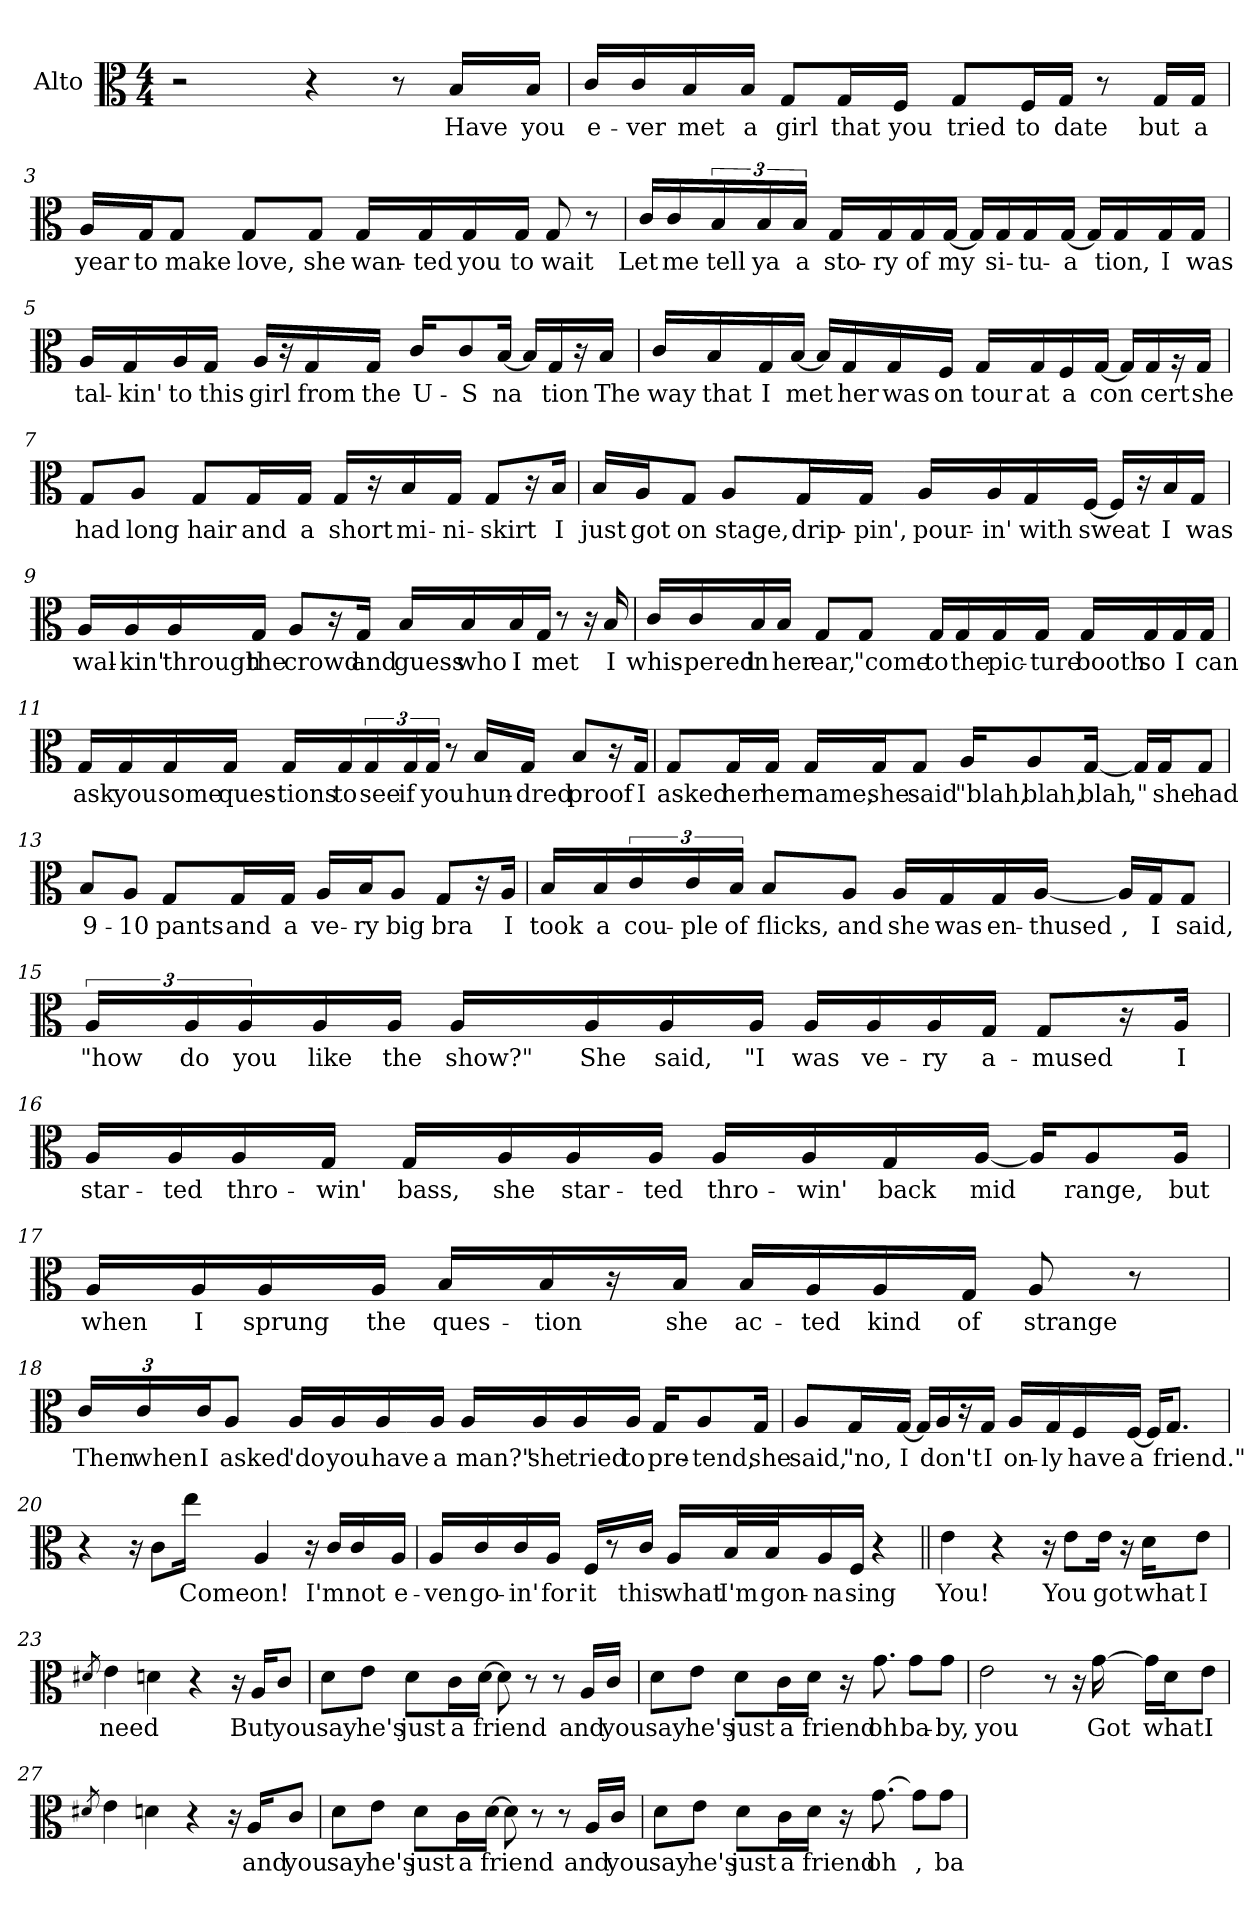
**kern	**text
*part1	*part1
*staff1	*staff1
*I"Alto	*
*I'A	*
*clefC3	*
*k[]	*
*C:	*
*M4/4	*
=1	=1
2r	.
4r	.
8r	.
!LO:N:head=solid	!LO:LY:b
16B/LL	Have
!LO:N:head=solid	!LO:LY:b
16B/JJ	you
=2	=2
!LO:N:head=solid	!LO:LY:b
16c/LL	e-
!LO:N:head=solid	!LO:LY:b
16c/	-ver
!LO:N:head=solid	!LO:LY:b
16B/	met
!LO:N:head=solid	!LO:LY:b
16B/JJ	a
!LO:N:head=solid	!LO:LY:b
8G/L	girl
!LO:N:head=solid	!LO:LY:b
16G/L	that
!LO:N:head=solid	!LO:LY:b
16F/JJ	you
!LO:N:head=solid	!LO:LY:b
8G/L	tried
!LO:N:head=solid	!LO:LY:b
16F/L	to
!LO:N:head=solid	!LO:LY:b
16G/JJ	date
!	!LO:LY:b
8r	,
!LO:N:head=solid	!LO:LY:b
16G/LL	but
!LO:N:head=solid	!LO:LY:b
16G/JJ	a
!!LO:LB:g=z
=3	=3
!LO:N:head=solid	!LO:LY:b
16A/LL	year
!LO:N:head=solid	!LO:LY:b
16G/J	to
!LO:N:head=solid	!LO:LY:b
8G/J	make
!LO:N:head=solid	!LO:LY:b
8G/L	love,
!LO:N:head=solid	!LO:LY:b
8G/J	she
!LO:N:head=solid	!LO:LY:b
16G/LL	wan-
!LO:N:head=solid	!LO:LY:b
16G/	-ted
!LO:N:head=solid	!LO:LY:b
16G/	you
!LO:N:head=solid	!LO:LY:b
16G/JJ	to
!LO:N:head=solid	!LO:LY:b
8G/	wait
!	!LO:LY:b
8r	?
=4	=4
!LO:N:head=solid	!LO:LY:b
16c/LL	Let
!LO:N:head=solid	!LO:LY:b
16c/	me
!LO:N:head=solid	!LO:LY:b
24B/	tell
!LO:N:head=solid	!LO:LY:b
24B/	ya
!LO:N:head=solid	!LO:LY:b
24B/JJ	a
!LO:N:head=solid	!LO:LY:b
16G/LL	sto-
!LO:N:head=solid	!LO:LY:b
16G/	-ry
!LO:N:head=solid	!LO:LY:b
16G/	of
!LO:N:head=solid	!LO:LY:b
[16G/JJ	my
!LO:N:head=solid	!
16G/LL]	.
!LO:N:head=solid	!LO:LY:b
16G/	si-
!LO:N:head=solid	!LO:LY:b
16G/	-tu-
!LO:N:head=solid	!LO:LY:b
[16G/JJ	-a
!LO:N:head=solid	!
16G/LL]	.
!LO:N:head=solid	!LO:LY:b
16G/	tion,
!LO:N:head=solid	!LO:LY:b
16G/	I
!LO:N:head=solid	!LO:LY:b
16G/JJ	was
!!LO:LB:g=z
=5	=5
!LO:N:head=solid	!LO:LY:b
16A/LL	tal-
!LO:N:head=solid	!LO:LY:b
16G/	-kin'
!LO:N:head=solid	!LO:LY:b
16A/	to
!LO:N:head=solid	!LO:LY:b
16G/JJ	this
!LO:N:head=solid	!LO:LY:b
16A/KL	girl
16r	.
!LO:N:head=solid	!LO:LY:b
16G/L	from
!LO:N:head=solid	!LO:LY:b
16G/JJ	the
!LO:N:head=solid	!LO:LY:b
16c/KL	U-
!LO:N:head=solid	!LO:LY:b
8c/	-S
!LO:N:head=solid	!LO:LY:b
[16B/Jk	na
!LO:N:head=solid	!
16B/LL]	.
!LO:N:head=solid	!LO:LY:b
16G/J	tion
!	!LO:LY:b
16r	.
!LO:N:head=solid	!LO:LY:b
16B/Jk	The
=6	=6
!LO:N:head=solid	!LO:LY:b
16c/LL	way
!LO:N:head=solid	!LO:LY:b
16B/	that
!LO:N:head=solid	!LO:LY:b
16G/	I
!LO:N:head=solid	!LO:LY:b
[16B/JJ	met
!LO:N:head=solid	!
16B/LL]	.
!LO:N:head=solid	!LO:LY:b
16G/	her
!LO:N:head=solid	!LO:LY:b
16G/	was
!LO:N:head=solid	!LO:LY:b
16F/JJ	on
!LO:N:head=solid	!LO:LY:b
16G/LL	tour
!LO:N:head=solid	!LO:LY:b
16G/	at
!LO:N:head=solid	!LO:LY:b
16F/	a
!LO:N:head=solid	!LO:LY:b
[16G/JJ	con
!LO:N:head=solid	!
16G/LL]	.
!LO:N:head=solid	!LO:LY:b
16G/J	cert
!	!LO:LY:b
16r	,
!LO:N:head=solid	!LO:LY:b
16G/Jk	she
!!LO:LB:g=z
=7	=7
!LO:N:head=solid	!LO:LY:b
8G/L	had
!LO:N:head=solid	!LO:LY:b
8A/J	long
!LO:N:head=solid	!LO:LY:b
8G/L	hair
!LO:N:head=solid	!LO:LY:b
16G/L	and
!LO:N:head=solid	!LO:LY:b
16G/JJ	a
!LO:N:head=solid	!LO:LY:b
16G/KL	short
16r	.
!LO:N:head=solid	!LO:LY:b
16B/L	mi-
!LO:N:head=solid	!LO:LY:b
16G/JJ	-ni-
!LO:N:head=solid	!LO:LY:b
8G/L	-skirt
!	!LO:LY:b
16r	,
!LO:N:head=solid	!LO:LY:b
16B/Jk	I
=8	=8
!LO:N:head=solid	!LO:LY:b
16B/LL	just
!LO:N:head=solid	!LO:LY:b
16A/J	got
!LO:N:head=solid	!LO:LY:b
8G/J	on
!LO:N:head=solid	!LO:LY:b
8A/L	stage,
!LO:N:head=solid	!LO:LY:b
16G/L	drip-
!LO:N:head=solid	!LO:LY:b
16G/JJ	-pin',
!LO:N:head=solid	!LO:LY:b
16A/LL	pour-
!LO:N:head=solid	!LO:LY:b
16A/	-in'
!LO:N:head=solid	!LO:LY:b
16G/	with
!LO:N:head=solid	!LO:LY:b
[16F/JJ	sweat
!LO:N:head=solid	!
16F/KL]	.
!	!LO:LY:b
16r	,
!LO:N:head=solid	!LO:LY:b
16B/L	I
!LO:N:head=solid	!LO:LY:b
16G/JJ	was
!!LO:LB:g=z
=9	=9
!LO:N:head=solid	!LO:LY:b
16A/LL	wal-
!LO:N:head=solid	!LO:LY:b
16A/	-kin'
!LO:N:head=solid	!LO:LY:b
16A/	through
!LO:N:head=solid	!LO:LY:b
16G/JJ	the
!LO:N:head=solid	!LO:LY:b
8A/L	crowd
!	!LO:LY:b
16r	,
!LO:N:head=solid	!LO:LY:b
16G/Jk	and
!LO:N:head=solid	!LO:LY:b
16B/LL	guess
!LO:N:head=solid	!LO:LY:b
16B/	who
!LO:N:head=solid	!LO:LY:b
16B/	I
!LO:N:head=solid	!LO:LY:b
16G/JJ	met
!	!LO:LY:b
8r	?
16r	.
!LO:N:head=solid	!LO:LY:b
16B/	I
=10	=10
!LO:N:head=solid	!LO:LY:b
16c/LL	whis-
!LO:N:head=solid	!LO:LY:b
16c/	-pered
!LO:N:head=solid	!LO:LY:b
16B/	in
!LO:N:head=solid	!LO:LY:b
16B/JJ	her
!LO:N:head=solid	!LO:LY:b
8G/L	ear,
!LO:N:head=solid	!LO:LY:b
8G/J	"come
!LO:N:head=solid	!LO:LY:b
16G/LL	to
!LO:N:head=solid	!LO:LY:b
16G/	the
!LO:N:head=solid	!LO:LY:b
16G/	pic-
!LO:N:head=solid	!LO:LY:b
16G/JJ	-ture
!LO:N:head=solid	!LO:LY:b
16G/LL	booth
!LO:N:head=solid	!LO:LY:b
16G/	so
!LO:N:head=solid	!LO:LY:b
16G/	I
!LO:N:head=solid	!LO:LY:b
16G/JJ	can
!!LO:LB:g=z
=11	=11
!LO:N:head=solid	!LO:LY:b
16G/LL	ask
!LO:N:head=solid	!LO:LY:b
16G/	you
!LO:N:head=solid	!LO:LY:b
16G/	some
!LO:N:head=solid	!LO:LY:b
16G/JJ	ques-
!LO:N:head=solid	!LO:LY:b
16G/LL	-tions
!LO:N:head=solid	!LO:LY:b
16G/	to
!LO:N:head=solid	!LO:LY:b
24G/	see
!LO:N:head=solid	!LO:LY:b
24G/	if
!LO:N:head=solid	!LO:LY:b
24G/JJ	you
8r	.
!LO:N:head=solid	!LO:LY:b
16B/LL	hun-
!LO:N:head=solid	!LO:LY:b
16G/JJ	-dred
!LO:N:head=solid	!LO:LY:b
8B/L	proof
!	!LO:LY:b
16r	."
!LO:N:head=solid	!LO:LY:b
16G/Jk	I
=12	=12
!LO:N:head=solid	!LO:LY:b
8G/L	asked
!LO:N:head=solid	!LO:LY:b
16G/L	her
!LO:N:head=solid	!LO:LY:b
16G/JJ	her
!LO:N:head=solid	!LO:LY:b
16G/LL	name,
!LO:N:head=solid	!LO:LY:b
16G/J	she
!LO:N:head=solid	!LO:LY:b
8G/J	said
!LO:N:head=solid	!LO:LY:b
16A/KL	"blah,
!LO:N:head=solid	!LO:LY:b
8A/	blah,
!LO:N:head=solid	!LO:LY:b
[16G/Jk	blah
!LO:N:head=solid	!LO:LY:b
16G/LL]	,"
!LO:N:head=solid	!LO:LY:b
16G/J	she
!LO:N:head=solid	!LO:LY:b
8G/J	had
!!LO:LB:g=z
=13	=13
!LO:N:head=solid	!LO:LY:b
8B/L	9-
!LO:N:head=solid	!LO:LY:b
8A/J	-10
!LO:N:head=solid	!LO:LY:b
8G/L	pants
!LO:N:head=solid	!LO:LY:b
16G/L	and
!LO:N:head=solid	!LO:LY:b
16G/JJ	a
!LO:N:head=solid	!LO:LY:b
16A/LL	ve-
!LO:N:head=solid	!LO:LY:b
16B/J	-ry
!LO:N:head=solid	!LO:LY:b
8A/J	big
!LO:N:head=solid	!LO:LY:b
8G/L	bra
!	!LO:LY:b
16r	.
!LO:N:head=solid	!LO:LY:b
16A/Jk	I
=14	=14
!LO:N:head=solid	!LO:LY:b
16B/LL	took
!LO:N:head=solid	!LO:LY:b
16B/	a
!LO:N:head=solid	!LO:LY:b
24c/	cou-
!LO:N:head=solid	!LO:LY:b
24c/	-ple
!LO:N:head=solid	!LO:LY:b
24B/JJ	of
!LO:N:head=solid	!LO:LY:b
8B/L	flicks,
!LO:N:head=solid	!LO:LY:b
8A/J	and
!LO:N:head=solid	!LO:LY:b
16A/LL	she
!LO:N:head=solid	!LO:LY:b
16G/	was
!LO:N:head=solid	!LO:LY:b
16G/	en-
!LO:N:head=solid	!LO:LY:b
[16A/JJ	-thused
!LO:N:head=solid	!LO:LY:b
16A/LL]	,
!LO:N:head=solid	!LO:LY:b
16G/J	I
!LO:N:head=solid	!LO:LY:b
8G/J	said,
!!LO:LB:g=z
=15	=15
!LO:N:head=solid	!LO:LY:b
24A/LL	"how
!LO:N:head=solid	!LO:LY:b
24A/	do
!LO:N:head=solid	!LO:LY:b
24A/	you
!LO:N:head=solid	!LO:LY:b
16A/	like
!LO:N:head=solid	!LO:LY:b
16A/JJ	the
!LO:N:head=solid	!LO:LY:b
16A/LL	show?"
!LO:N:head=solid	!LO:LY:b
16A/	She
!LO:N:head=solid	!LO:LY:b
16A/	said,
!LO:N:head=solid	!LO:LY:b
16A/JJ	"I
!LO:N:head=solid	!LO:LY:b
16A/LL	was
!LO:N:head=solid	!LO:LY:b
16A/	ve-
!LO:N:head=solid	!LO:LY:b
16A/	-ry
!LO:N:head=solid	!LO:LY:b
16G/JJ	a-
!LO:N:head=solid	!LO:LY:b
8G/L	-mused
!	!LO:LY:b
16r	."
!LO:N:head=solid	!LO:LY:b
16A/Jk	I
=16	=16
!LO:N:head=solid	!LO:LY:b
16A/LL	star-
!LO:N:head=solid	!LO:LY:b
16A/	-ted
!LO:N:head=solid	!LO:LY:b
16A/	thro-
!LO:N:head=solid	!LO:LY:b
16G/JJ	-win'
!LO:N:head=solid	!LO:LY:b
16G/LL	bass,
!LO:N:head=solid	!LO:LY:b
16A/	she
!LO:N:head=solid	!LO:LY:b
16A/	star-
!LO:N:head=solid	!LO:LY:b
16A/JJ	-ted
!LO:N:head=solid	!LO:LY:b
16A/LL	thro-
!LO:N:head=solid	!LO:LY:b
16A/	-win'
!LO:N:head=solid	!LO:LY:b
16G/	back
!LO:N:head=solid	!LO:LY:b
[16A/JJ	mid
!LO:N:head=solid	!
16A/KL]	.
!LO:N:head=solid	!LO:LY:b
8A/	range,
!LO:N:head=solid	!LO:LY:b
16A/Jk	but
!!LO:PB:g=z
=17	=17
!LO:N:head=solid	!LO:LY:b
16A/LL	when
!LO:N:head=solid	!LO:LY:b
16A/	I
!LO:N:head=solid	!LO:LY:b
16A/	sprung
!LO:N:head=solid	!LO:LY:b
16A/JJ	the
!LO:N:head=solid	!LO:LY:b
16B/LL	ques-
!LO:N:head=solid	!LO:LY:b
16B/J	-tion
!	!LO:LY:b
16r	,
!LO:N:head=solid	!LO:LY:b
16B/Jk	she
!LO:N:head=solid	!LO:LY:b
16B/LL	ac-
!LO:N:head=solid	!LO:LY:b
16A/	-ted
!LO:N:head=solid	!LO:LY:b
16A/	kind
!LO:N:head=solid	!LO:LY:b
16G/JJ	of
!LO:N:head=solid	!LO:LY:b
8A/	strange
!	!LO:LY:b
8r	.
=18	=18
!LO:N:head=solid	!LO:LY:b
24c/LL	Then
!LO:N:head=solid	!LO:LY:b
24c/	when
!LO:N:head=solid	!LO:LY:b
24c/J	I
!LO:N:head=solid	!LO:LY:b
8A/J	asked
!LO:N:head=solid	!LO:LY:b
16A/LL	"do
!LO:N:head=solid	!LO:LY:b
16A/	you
!LO:N:head=solid	!LO:LY:b
16A/	have
!LO:N:head=solid	!LO:LY:b
16A/JJ	a
!LO:N:head=solid	!LO:LY:b
16A/LL	man?"
!LO:N:head=solid	!LO:LY:b
16A/	she
!LO:N:head=solid	!LO:LY:b
16A/	tried
!LO:N:head=solid	!LO:LY:b
16A/JJ	to
!LO:N:head=solid	!LO:LY:b
16G/KL	pre-
!LO:N:head=solid	!LO:LY:b
8A/	-tend,
!LO:N:head=solid	!LO:LY:b
16G/Jk	she
!!LO:LB:g=z
=19	=19
!LO:N:head=solid	!LO:LY:b
8A/L	said,
!LO:N:head=solid	!LO:LY:b
16G/L	"no,
!LO:N:head=solid	!LO:LY:b
[16G/JJ	I
!LO:N:head=solid	!
16G/LL]	.
!LO:N:head=solid	!LO:LY:b
16A/J	don't
!	!LO:LY:b
16r	,
!LO:N:head=solid	!LO:LY:b
16G/Jk	I
!LO:N:head=solid	!LO:LY:b
16A/LL	on-
!LO:N:head=solid	!LO:LY:b
16G/	-ly
!LO:N:head=solid	!LO:LY:b
16F/	have
!LO:N:head=solid	!LO:LY:b
[16F/JJ	a
!LO:N:head=solid	!
16F/KL]	.
!LO:N:head=solid	!LO:LY:b
8.G/J	friend."
=20	=20
4r	.
!	!LO:LY:b
16r	(sucksteeth)
!LO:N:head=solid	!
8c\L	.
!LO:N:head=solid	!LO:LY:b
16ee\Jk	Come
!LO:N:head=solid	!LO:LY:b
4A/	on!
16r	.
!LO:N:head=solid	!LO:LY:b
16c/LL	I'm
!LO:N:head=solid	!LO:LY:b
16c/	not
!LO:N:head=solid	!LO:LY:b
16A/JJ	e-
!!LO:LB:g=z
=21	=21
!LO:N:head=solid	!LO:LY:b
16A/LL	-ven
!LO:N:head=solid	!LO:LY:b
16c/	go-
!LO:N:head=solid	!LO:LY:b
16c/	-in'
!LO:N:head=solid	!LO:LY:b
16A/JJ	for
!LO:N:head=solid	!LO:LY:b
16F/KL	it
!	!LO:LY:b
8r	,
!LO:N:head=solid	!LO:LY:b
16c/Jk	this
!LO:N:head=solid	!LO:LY:b
16A/LL	what
!LO:N:head=solid	!LO:LY:b
32B/L	I'm
!LO:N:head=solid	!LO:LY:b
32B/J	gon-
!LO:N:head=solid	!LO:LY:b
16A/	-na
!LO:N:head=solid	!LO:LY:b
16F/JJ	sing
!	!LO:LY:b
4r	.
=22||	=22||
!	!LO:LY:b
4e\	You!
4r	.
16r	.
!	!LO:LY:b
8e\L	You
!	!LO:LY:b
16e\Jk	got
16r	.
!	!LO:LY:b
16d\KL	what
!	!LO:LY:b
8e\J	I
=23	=23
8qd#X/	.
!	!LO:LY:b
4e\	need
4dn\	.
!	!LO:LY:b
4r	.
16r	.
!	!LO:LY:b
16A/KL	But
!	!LO:LY:b
8c/J	you
!!LO:LB:g=z
=24	=24
!	!LO:LY:b
8d\L	say
!	!LO:LY:b
8e\J	he's
!	!LO:LY:b
8d\L	just
!	!LO:LY:b
16c\L	a
!	!LO:LY:b
[16d\JJ	friend
8d\]	.
!	!LO:LY:b
8r	,
8r	.
!	!LO:LY:b
16A/LL	and
!	!LO:LY:b
16c/JJ	you
=25	=25
!	!LO:LY:b
8d\L	say
!	!LO:LY:b
8e\J	he's
!	!LO:LY:b
8d\L	just
!	!LO:LY:b
16c\L	a
!	!LO:LY:b
16d\JJ	friend
!	!LO:LY:b
16r	,
!	!LO:LY:b
8.g\	oh
!	!LO:LY:b
8g\L	ba-
!	!LO:LY:b
8g\J	-by,
=26	=26
!	!LO:LY:b
2e\	you
!	!LO:LY:b
8r	\!
16r	.
!	!LO:LY:b
[16g\	Got
16g\LL]	.
!	!LO:LY:b
16d\J	what
!	!LO:LY:b
8e\J	I
!!LO:LB:g=z
=27	=27
8qd#X/	.
4e\	.
4dn\	.
4r	.
16r	.
!	!LO:LY:b
16A/KL	and
!	!LO:LY:b
8c/J	you
=28	=28
!	!LO:LY:b
8d\L	say
!	!LO:LY:b
8e\J	he's
!	!LO:LY:b
8d\L	just
!	!LO:LY:b
16c\L	a
!	!LO:LY:b
[16d\JJ	friend
8d\]	.
!	!LO:LY:b
8r	,
8r	.
!	!LO:LY:b
16A/LL	and
!	!LO:LY:b
16c/JJ	you
=29	=29
!	!LO:LY:b
8d\L	say
!	!LO:LY:b
8e\J	he's
!	!LO:LY:b
8d\L	just
!	!LO:LY:b
16c\L	a
!	!LO:LY:b
16d\JJ	friend
!	!LO:LY:b
16r	,
!	!LO:LY:b
[8.g\	oh
!	!LO:LY:b
8g\L]	,
!	!LO:LY:b
8g\J	ba
=	=
*-	*-
